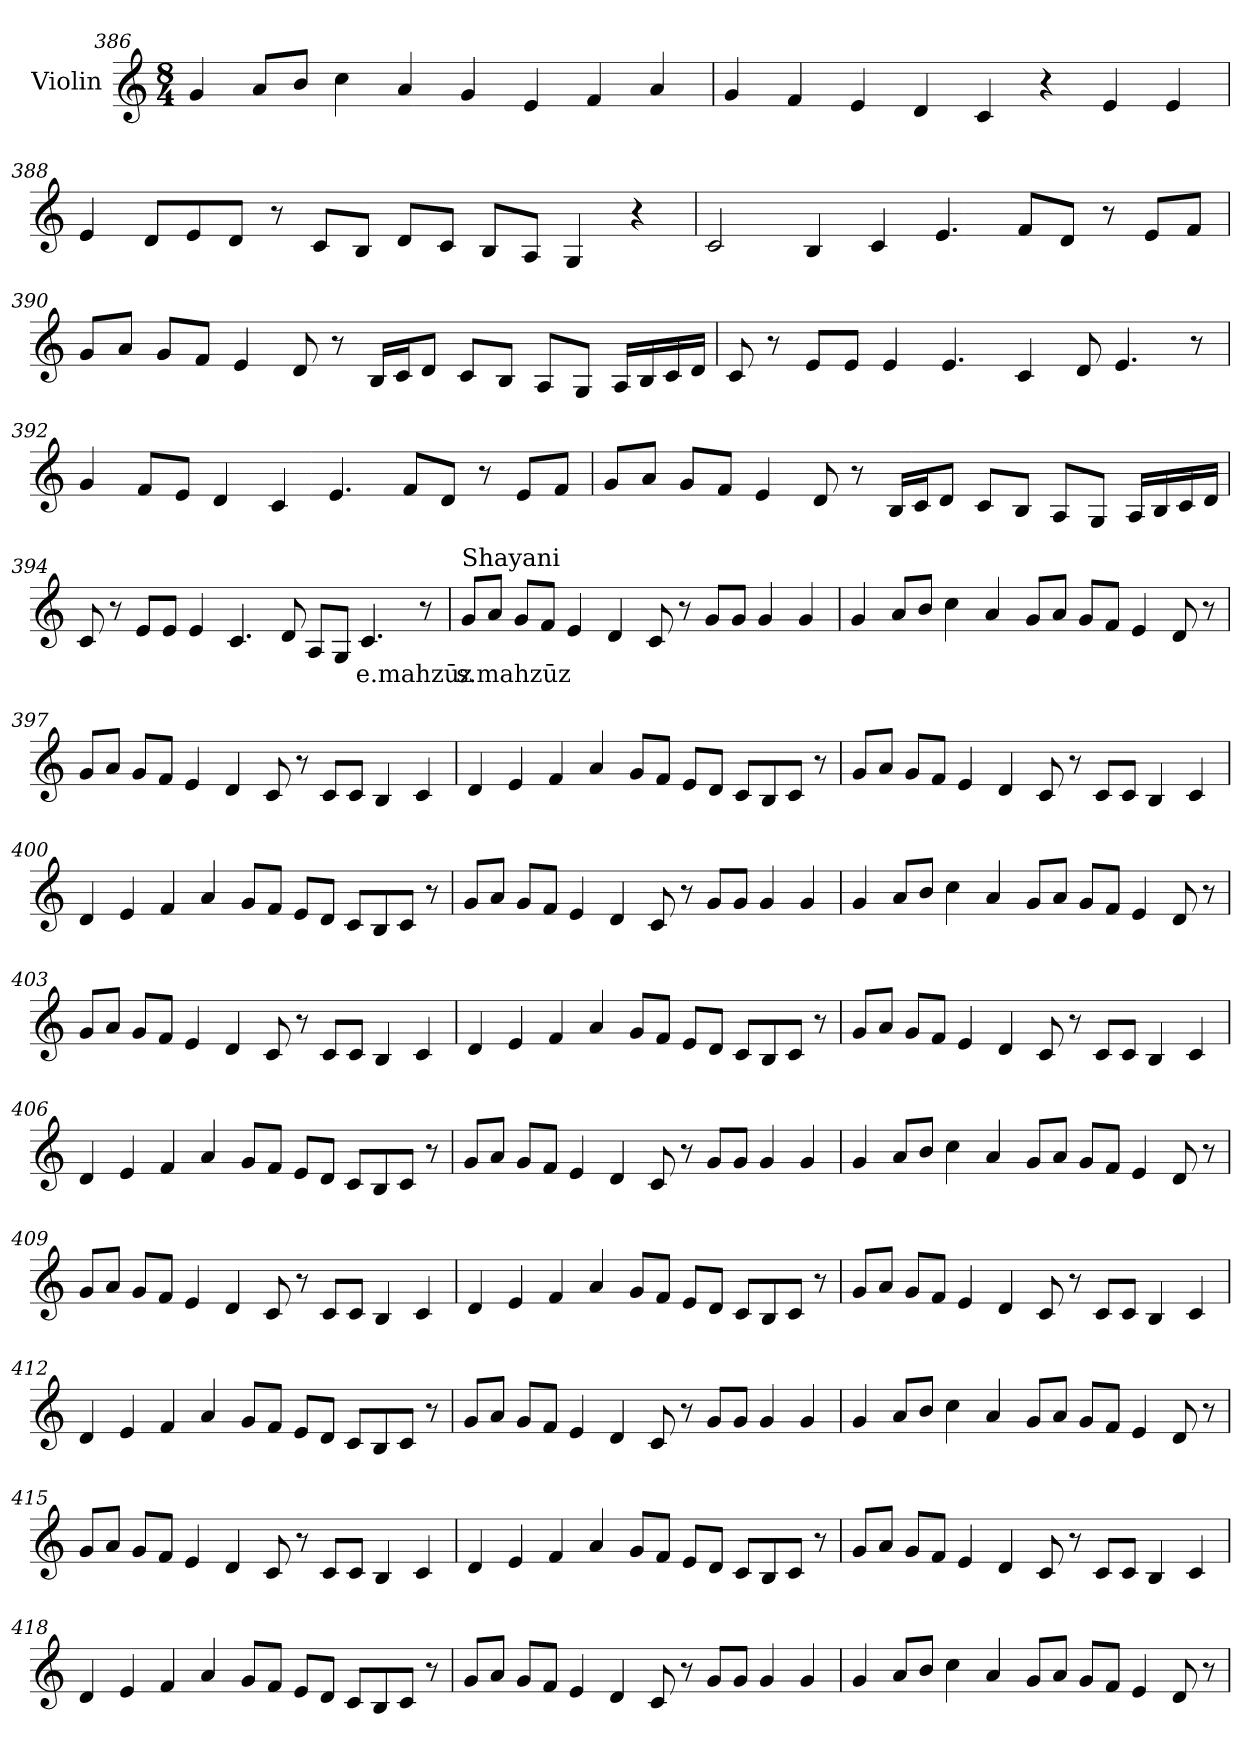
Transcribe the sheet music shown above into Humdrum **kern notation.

**kern	**text
*part1	*part1
*staff1	*staff1
*I"Violin	*
*clefG2	*
*k[]	*
*M8/4	*
=386	=386
4g/	.
8a/L	.
8b/J	.
4cc\	.
4a/	.
4g/	.
4e/	.
4f/	.
4a/	.
=387	=387
4g/	.
4f/	.
4e/	.
4d/	.
4c/	.
4r	.
4e/	.
4e/	.
!!LO:LB:g=z
=388	=388
4e/	.
8d/L	.
8e/	.
8d/J	.
8r	.
8c/L	.
8B/J	.
8d/L	.
8c/J	.
8B/L	.
8A/J	.
4G/	.
4r	.
=389	=389
2c/	.
4B/	.
4c/	.
4.e/	.
8f/L	.
8d/J	.
8r	.
8e/L	.
8f/J	.
!!LO:LB:g=z
=390	=390
8g/L	.
8a/J	.
8g/L	.
8f/J	.
4e/	.
8d/	.
8r	.
16B/LL	.
16c/J	.
8d/J	.
8c/L	.
8B/J	.
8A/L	.
8G/J	.
16A/LL	.
16B/	.
16c/	.
16d/JJ	.
=391	=391
8c/	.
8r	.
8e/L	.
8e/J	.
4e/	.
4.e/	.
4c/	.
8d/	.
4.e/	.
8r	.
!!LO:LB:g=z
=392	=392
4g/	.
8f/L	.
8e/J	.
4d/	.
4c/	.
4.e/	.
8f/L	.
8d/J	.
8r	.
8e/L	.
8f/J	.
=393	=393
8g/L	.
8a/J	.
8g/L	.
8f/J	.
4e/	.
8d/	.
8r	.
16B/LL	.
16c/J	.
8d/J	.
8c/L	.
8B/J	.
8A/L	.
8G/J	.
16A/LL	.
16B/	.
16c/	.
16d/JJ	.
!!LO:LB:g=z
=394	=394
8c/	.
8r	.
8e/L	.
8e/J	.
4e/	.
4.c/	.
8d/	.
8A/L	.
8G/J	.
!	!LO:LY:b
4.c/	e.mahzūz
8r	.
=395	=395
!LO:TX:a:t=Shayani	!
!	!LO:LY:b
8g/L	s.mahzūz
8a/J	.
8g/L	.
8f/J	.
4e/	.
4d/	.
8c/	.
8r	.
8g/L	.
8g/J	.
4g/	.
4g/	.
!!LO:LB:g=z
=396	=396
4g/	.
8a/L	.
8b/J	.
4cc\	.
4a/	.
8g/L	.
8a/J	.
8g/L	.
8f/J	.
4e/	.
8d/	.
8r	.
=397	=397
8g/L	.
8a/J	.
8g/L	.
8f/J	.
4e/	.
4d/	.
8c/	.
8r	.
8c/L	.
8c/J	.
4B/	.
4c/	.
!!LO:PB:g=z
=398	=398
4d/	.
4e/	.
4f/	.
4a/	.
8g/L	.
8f/J	.
8e/L	.
8d/J	.
8c/L	.
8B/	.
8c/J	.
8r	.
=399	=399
8g/L	.
8a/J	.
8g/L	.
8f/J	.
4e/	.
4d/	.
8c/	.
8r	.
8c/L	.
8c/J	.
4B/	.
4c/	.
!!LO:LB:g=z
=400	=400
4d/	.
4e/	.
4f/	.
4a/	.
8g/L	.
8f/J	.
8e/L	.
8d/J	.
8c/L	.
8B/	.
8c/J	.
8r	.
=401	=401
8g/L	.
8a/J	.
8g/L	.
8f/J	.
4e/	.
4d/	.
8c/	.
8r	.
8g/L	.
8g/J	.
4g/	.
4g/	.
!!LO:LB:g=z
=402	=402
4g/	.
8a/L	.
8b/J	.
4cc\	.
4a/	.
8g/L	.
8a/J	.
8g/L	.
8f/J	.
4e/	.
8d/	.
8r	.
=403	=403
8g/L	.
8a/J	.
8g/L	.
8f/J	.
4e/	.
4d/	.
8c/	.
8r	.
8c/L	.
8c/J	.
4B/	.
4c/	.
!!LO:LB:g=z
=404	=404
4d/	.
4e/	.
4f/	.
4a/	.
8g/L	.
8f/J	.
8e/L	.
8d/J	.
8c/L	.
8B/	.
8c/J	.
8r	.
=405	=405
8g/L	.
8a/J	.
8g/L	.
8f/J	.
4e/	.
4d/	.
8c/	.
8r	.
8c/L	.
8c/J	.
4B/	.
4c/	.
!!LO:LB:g=z
=406	=406
4d/	.
4e/	.
4f/	.
4a/	.
8g/L	.
8f/J	.
8e/L	.
8d/J	.
8c/L	.
8B/	.
8c/J	.
8r	.
=407	=407
8g/L	.
8a/J	.
8g/L	.
8f/J	.
4e/	.
4d/	.
8c/	.
8r	.
8g/L	.
8g/J	.
4g/	.
4g/	.
!!LO:LB:g=z
=408	=408
4g/	.
8a/L	.
8b/J	.
4cc\	.
4a/	.
8g/L	.
8a/J	.
8g/L	.
8f/J	.
4e/	.
8d/	.
8r	.
=409	=409
8g/L	.
8a/J	.
8g/L	.
8f/J	.
4e/	.
4d/	.
8c/	.
8r	.
8c/L	.
8c/J	.
4B/	.
4c/	.
!!LO:LB:g=z
=410	=410
4d/	.
4e/	.
4f/	.
4a/	.
8g/L	.
8f/J	.
8e/L	.
8d/J	.
8c/L	.
8B/	.
8c/J	.
8r	.
=411	=411
8g/L	.
8a/J	.
8g/L	.
8f/J	.
4e/	.
4d/	.
8c/	.
8r	.
8c/L	.
8c/J	.
4B/	.
4c/	.
!!LO:LB:g=z
=412	=412
4d/	.
4e/	.
4f/	.
4a/	.
8g/L	.
8f/J	.
8e/L	.
8d/J	.
8c/L	.
8B/	.
8c/J	.
8r	.
=413	=413
8g/L	.
8a/J	.
8g/L	.
8f/J	.
4e/	.
4d/	.
8c/	.
8r	.
8g/L	.
8g/J	.
4g/	.
4g/	.
!!LO:PB:g=z
=414	=414
4g/	.
8a/L	.
8b/J	.
4cc\	.
4a/	.
8g/L	.
8a/J	.
8g/L	.
8f/J	.
4e/	.
8d/	.
8r	.
=415	=415
8g/L	.
8a/J	.
8g/L	.
8f/J	.
4e/	.
4d/	.
8c/	.
8r	.
8c/L	.
8c/J	.
4B/	.
4c/	.
!!LO:LB:g=z
=416	=416
4d/	.
4e/	.
4f/	.
4a/	.
8g/L	.
8f/J	.
8e/L	.
8d/J	.
8c/L	.
8B/	.
8c/J	.
8r	.
=417	=417
8g/L	.
8a/J	.
8g/L	.
8f/J	.
4e/	.
4d/	.
8c/	.
8r	.
8c/L	.
8c/J	.
4B/	.
4c/	.
!!LO:LB:g=z
=418	=418
4d/	.
4e/	.
4f/	.
4a/	.
8g/L	.
8f/J	.
8e/L	.
8d/J	.
8c/L	.
8B/	.
8c/J	.
8r	.
=419	=419
8g/L	.
8a/J	.
8g/L	.
8f/J	.
4e/	.
4d/	.
8c/	.
8r	.
8g/L	.
8g/J	.
4g/	.
4g/	.
!!LO:LB:g=z
=420	=420
4g/	.
8a/L	.
8b/J	.
4cc\	.
4a/	.
8g/L	.
8a/J	.
8g/L	.
8f/J	.
4e/	.
8d/	.
8r	.
=	=
*-	*-
